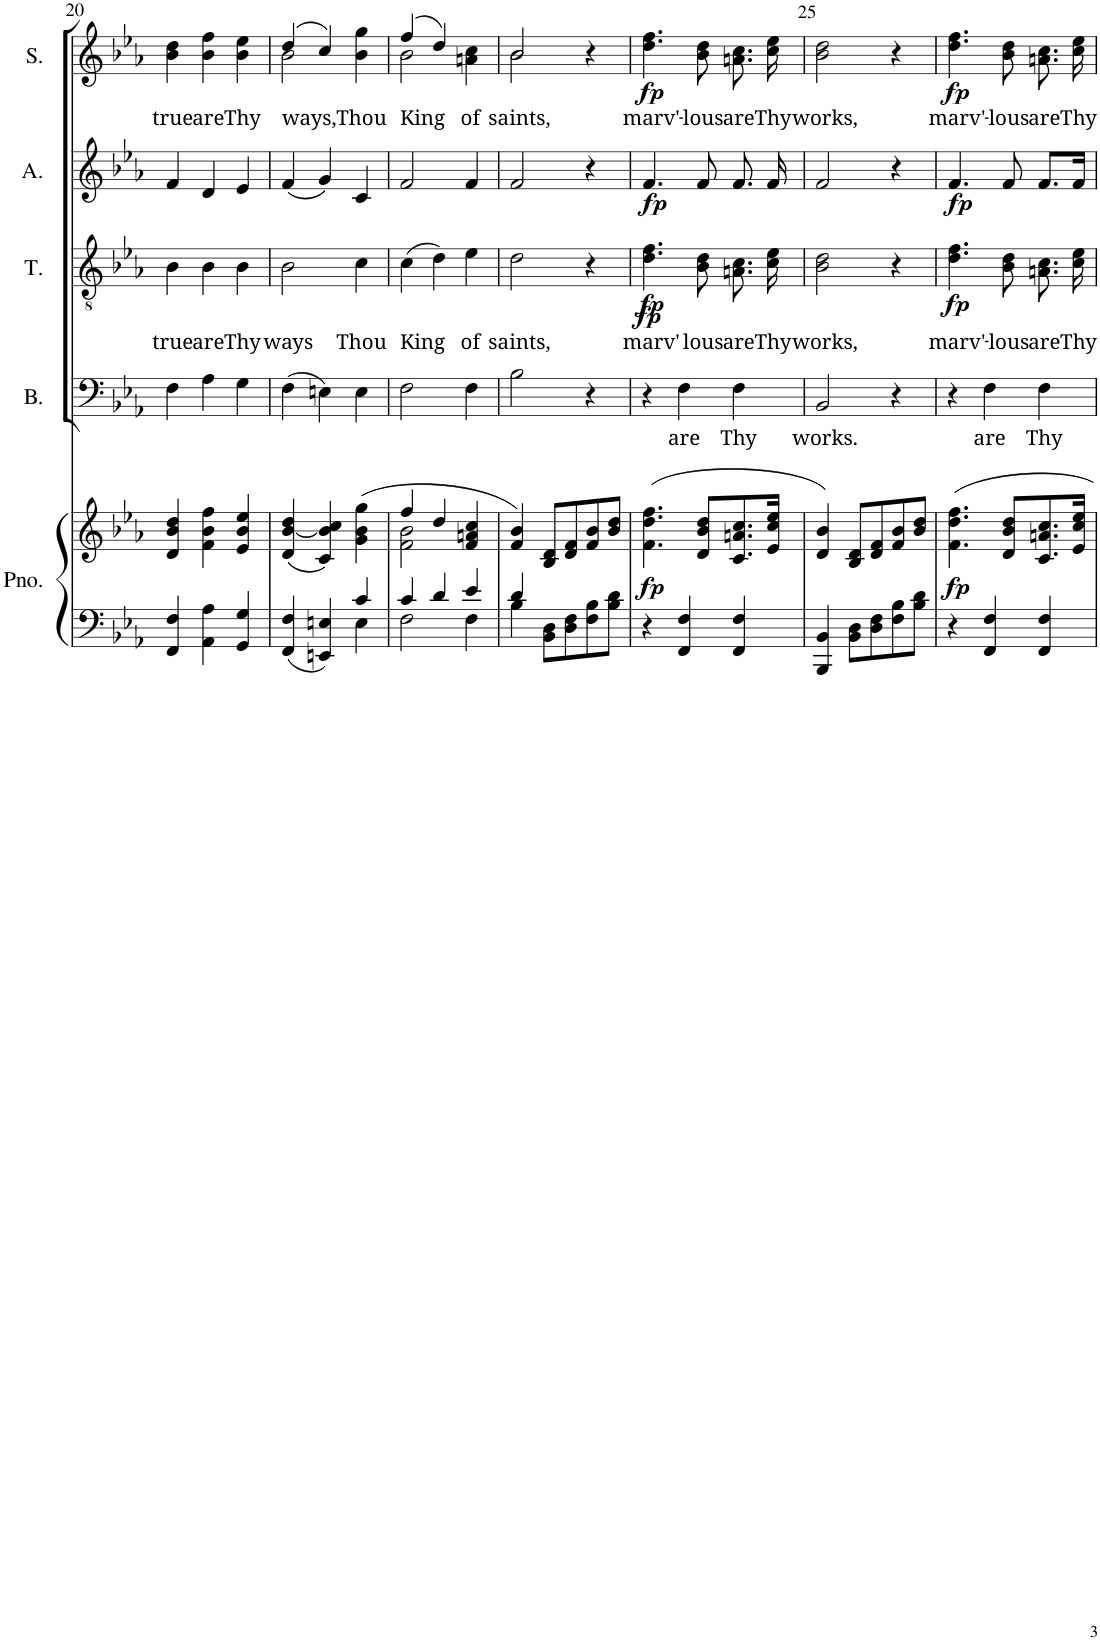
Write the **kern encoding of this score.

**kern	**kern	**dynam	**kern	**text	**kern	**text	**dynam	**kern	**dynam	**kern	**text	**dynam
*part5	*part5	*part5	*part4	*part4	*part3	*part3	*part3	*part2	*part2	*part1	*part1	*part1
*staff6	*staff5	*staff5/6	*staff4	*staff4	*staff3	*staff3	*staff3	*staff2	*staff2	*staff1	*staff1	*staff1
*I"Piano	*	*	*I"Bass	*	*I"Tenor	*	*	*I"Alto	*	*I"Soprano	*	*
*I'Pno.	*	*	*I'B.	*	*I'T.	*	*	*I'A.	*	*I'S.	*	*
!!LO:PB:g=z
*clefF4	*clefG2	*	*clefF4	*	*clefGv2	*	*	*clefG2	*	*clefG2	*	*
*k[b-e-a-]	*k[b-e-a-]	*	*k[b-e-a-]	*	*k[b-e-a-]	*	*	*k[b-e-a-]	*	*k[b-e-a-]	*	*
*M3/4	*M3/4	*	*M3/4	*	*M3/4	*	*	*M3/4	*	*M3/4	*	*
=20	=20	=20	=20	=20	=20	=20	=20	=20	=20	=20	=20	=20
!	!	!	!	!	!	!LO:LY:b	!	!	!	!	!LO:LY:b	!
4FF/ 4F/	4d/ 4b-/ 4dd/	.	4F\	.	4B-\	true	.	4f/	.	4b-\ 4dd\	true	.
!	!	!	!	!	!	!LO:LY:b	!	!	!	!	!LO:LY:b	!
4AA-\ 4A-\	4f\ 4b-\ 4ff\	.	4A-\	.	4B-\	are	.	4d/	.	4b-\ 4ff\	are	.
!	!	!	!	!	!	!LO:LY:b	!	!	!	!	!LO:LY:b	!
4GG/ 4G/	4e-/ 4b-/ 4ee-/	.	4G\	.	4B-\	Thy	.	4e-/	.	4b-\ 4ee-\	Thy	.
=21	=21	=21	=21	=21	=21	=21	=21	=21	=21	=21	=21	=21
*^	*	*	*	*	*	*	*	*	*	*	*	*
!	!	!	!	!	!	!	!LO:LY:b	!	!	!	!	!LO:LY:b	!
*	*	*	*	*	*	*	*	*	*	*	*^	*	*
4FF/ 4F/	2ryy	(4d/ [4b-/ 4dd/	.	(4F\	.	2B-\	ways	.	(4f/	.	(4dd/	2b-\	-ways,	.
4EEn/ 4En/	.	4c/ 4b-/] 4cc/)	.	4En\)	.	.	.	.	4g/)	.	4cc/)	.	.	.
!	!	!	!	!	!	!	!LO:LY:b	!	!	!	!	!	!LO:LY:b	!
4c/	4E\	(4g\ 4b-\ 4gg\	.	4E\	.	4c\	Thou	.	4c/	.	4b-\ 4gg\	4ryy	Thou	.
=22	=22	=22	=22	=22	=22	=22	=22	=22	=22	=22	=22	=22	=22	=22
*	*	*^	*	*	*	*	*	*	*	*	*	*	*	*
!	!	!	!	!	!	!	!	!LO:LY:b	!	!	!	!	!	!LO:LY:b	!
4c/	2F\	4ff/	2f\ 2b-\	.	2F\	.	(4c\	-King	.	2f/	.	(4ff/	2b-\	-King	.
4d/	.	4dd/	.	.	.	.	4d\)	.	.	.	.	4dd/)	.	.	.
!	!	!	!	!	!	!	!	!LO:LY:b	!	!	!	!	!	!LO:LY:b	!
4e-/	4F\	4f/ 4an/ 4cc/	4ryy	.	4F\	.	4e-\	of	.	4f/	.	4an\ 4cc\	4ryy	of	.
=23	=23	=23	=23	=23	=23	=23	=23	=23	=23	=23	=23	=23	=23	=23	=23
!	!	!	!	!	!	!	!	!LO:LY:b	!	!	!	!	!	!LO:LY:b	!
*	*	*v	*v	*	*	*	*	*	*	*	*	*	*	*	*
4d/	4B-\	4f/ 4b-/)	.	2B-\	.	2d\	saints,	.	2f/	.	2b-/	2b-\	saints,	.
8BB-\ 8D\L	2ryy	8B-/ 8d/L	.	.	.	.	.	.	.	.	.	.	.	.
8D\ 8F\	.	8d/ 8f/	.	.	.	.	.	.	.	.	.	.	.	.
8F\ 8B-\	.	8f/ 8b-/	.	4r	.	4r	.	.	4r	.	4r	4ryy	.	.
8B-\ 8d\J	.	8b-/ 8dd/J	.	.	.	.	.	.	.	.	.	.	.	.
*v	*v	*	*	*	*	*	*	*	*	*	*v	*v	*	*
=24	=24	=24	=24	=24	=24	=24	=24	=24	=24	=24	=24	=24
!	!	!LO:DY:b	!	!	!	!LO:LY:b	!LO:DY:b	!	!	!	!LO:LY:b	!
!	!	!	!	!	!	!	!LO:DY:n=1:b	!	!LO:DY:b	!	!	!LO:DY:b
4r	(4.f\ 4.dd\ 4.ff\	fp	4r	.	4.d\ 4.f\	marv'	fp fp	4.f/	fp	4.dd\ 4.ff\	marv'-	fp
!	!	!	!	!LO:LY:b	!	!	!	!	!	!	!	!
4FF/ 4F/	.	.	4F\	are	.	.	.	.	.	.	.	.
!	!	!	!	!	!	!LO:LY:b	!	!	!	!	!LO:LY:b	!
.	8d/ 8b-/ 8dd/L	.	.	.	8B-\ 8d\	lous	.	8f/	.	8b-\ 8dd\	-lous	.
!	!	!	!	!LO:LY:b	!	!LO:LY:b	!	!	!	!	!LO:LY:b	!
4FF/ 4F/	8.c/ 8.an/ 8.cc/	.	4F\	Thy	8.An\ 8.c\L	are	.	8.f/	.	8.an\ 8.cc\L	are	.
!	!	!	!	!	!	!LO:LY:b	!	!	!	!	!LO:LY:b	!
.	16e-/ 16cc/ 16ee-/Jk	.	.	.	16c\ 16e-\Jk	Thy	.	16f/	.	16cc\ 16ee-\Jk	Thy	.
=25	=25	=25	=25	=25	=25	=25	=25	=25	=25	=25	=25	=25
!	!	!	!	!LO:LY:b	!	!LO:LY:b	!	!	!	!	!LO:LY:b	!
4BBB-/ 4BB-/	4d/ 4b-/)	.	2BB-/	works.	2B-\ 2d\	works,	.	2f/	.	2b-\ 2dd\	works,	.
8BB-\ 8D\L	8B-/ 8d/L	.	.	.	.	.	.	.	.	.	.	.
8D\ 8F\	8d/ 8f/	.	.	.	.	.	.	.	.	.	.	.
8F\ 8B-\	8f/ 8b-/	.	4r	.	4r	.	.	4r	.	4r	.	.
8B-\ 8d\J	8b-/ 8dd/J	.	.	.	.	.	.	.	.	.	.	.
=26	=26	=26	=26	=26	=26	=26	=26	=26	=26	=26	=26	=26
!	!	!LO:DY:b	!	!	!	!LO:LY:b	!LO:DY:b	!	!LO:DY:b	!	!LO:LY:b	!LO:DY:b
4r	4.f\ 4.dd\ 4.ff\	fp	4r	.	4.d\ 4.f\	marv'-	fp	4.f/	fp	4.dd\ 4.ff\	marv'-	fp
!	!	!	!	!LO:LY:b	!	!	!	!	!	!	!	!
4FF/ 4F/	.	.	4F\	are	.	.	.	.	.	.	.	.
!	!	!	!	!	!	!LO:LY:b	!	!	!	!	!LO:LY:b	!
.	8d/ 8b-/ 8dd/L	.	.	.	8B-\ 8d\	-lous	.	8f/	.	8b-\ 8dd\	-lous	.
!	!	!	!	!LO:LY:b	!	!LO:LY:b	!	!	!	!	!LO:LY:b	!
4FF/ 4F/	8.c/ 8.an/ 8.cc/	.	4F\	Thy	8.An\ 8.c\L	are	.	8.f/L	.	8.an\ 8.cc\L	are	.
!	!	!	!	!	!	!LO:LY:b	!	!	!	!	!LO:LY:b	!
.	16e-/ 16cc/ 16ee-/Jk	.	.	.	16c\ 16e-\Jk	Thy	.	16f/Jk	.	16cc\ 16ee-\Jk	Thy	.
=	=	=	=	=	=	=	=	=	=	=	=	=
*-	*-	*-	*-	*-	*-	*-	*-	*-	*-	*-	*-	*-
